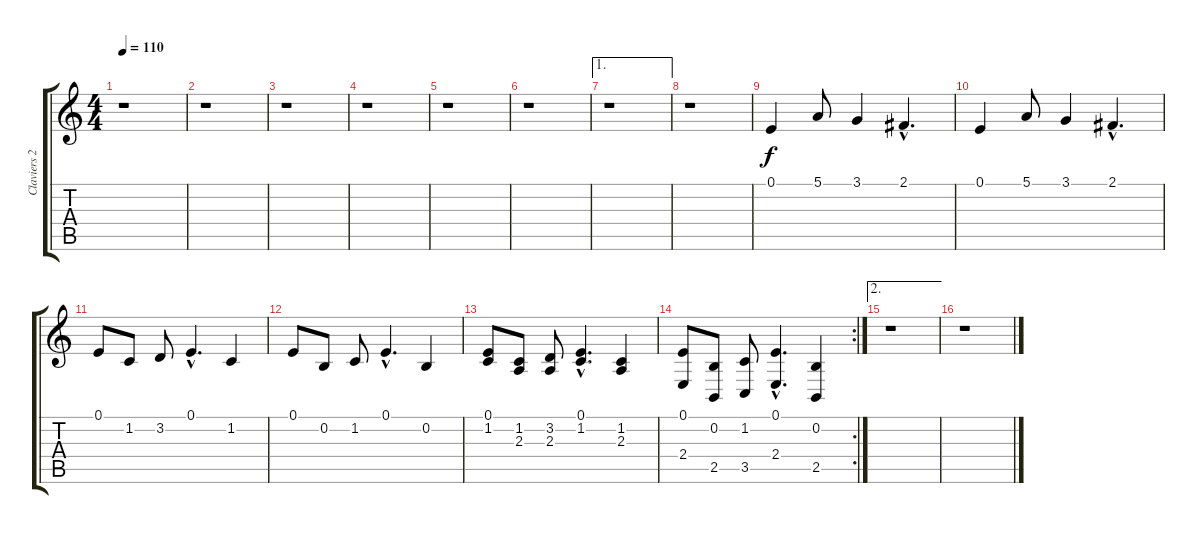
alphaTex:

\track ("Claviers 2" "Claviers 2") {instrument electricpiano1}
\staff {score tabs}
\tuning (E4 B3 G3 D3 A2 E2) {hide}
\ts (4 4)
\tempo 110
\clef g2
\ks c
r.1{dy f} |
r.1 |
r.1 |
r.1 |
r.1 |
r.1 |
\ae 1
r.1 |
r.1 |
0.1.4 5.1.8 3.1.4 2.1{hac}.4{d} |
0.1.4 5.1.8 3.1.4 2.1{hac}.4{d} |
0.1.8 1.2.8 3.2.8 0.1{hac}.4{d} 1.2.4 |
0.1.8 0.2.8 1.2.8 0.1{hac}.4{d} 0.2.4 |
(0.1 1.2).8 (1.2 2.3).8 (3.2 2.3).8 (0.1{hac} 1.2{hac}).4{d} (1.2 2.3).4 |
\rc 2
(0.1 2.4).8 (0.2 2.5).8 (1.2 3.5).8 (0.1{hac} 2.4{hac}).4{d} (0.2 2.5).4 |
\ae 2
r.1 |
r.1
